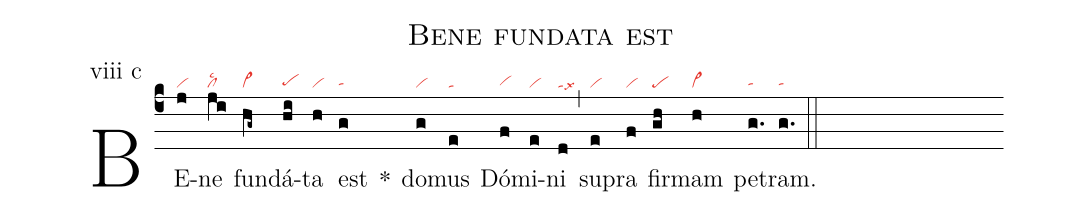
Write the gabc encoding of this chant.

name: Bene fundata est;
annotation: viii c;
mode: 8;
nabc-lines: 1;
%%
(c4)
BE(j|vi)ne(ji|cllsc2) fun(hg~|vi>)dá(hi|pehg)ta(h|vi) est(g|tahg) *()
do(g|vi)mus(e|ta) Dó(f|vihg)mi(e|vi)ni(d|talsx6) (,)
su(e|vi)pra(f|vi) fir(gh|pe)mam(h|vi>) pe(g.|tahg)tram.(g.|tahg) (::)
